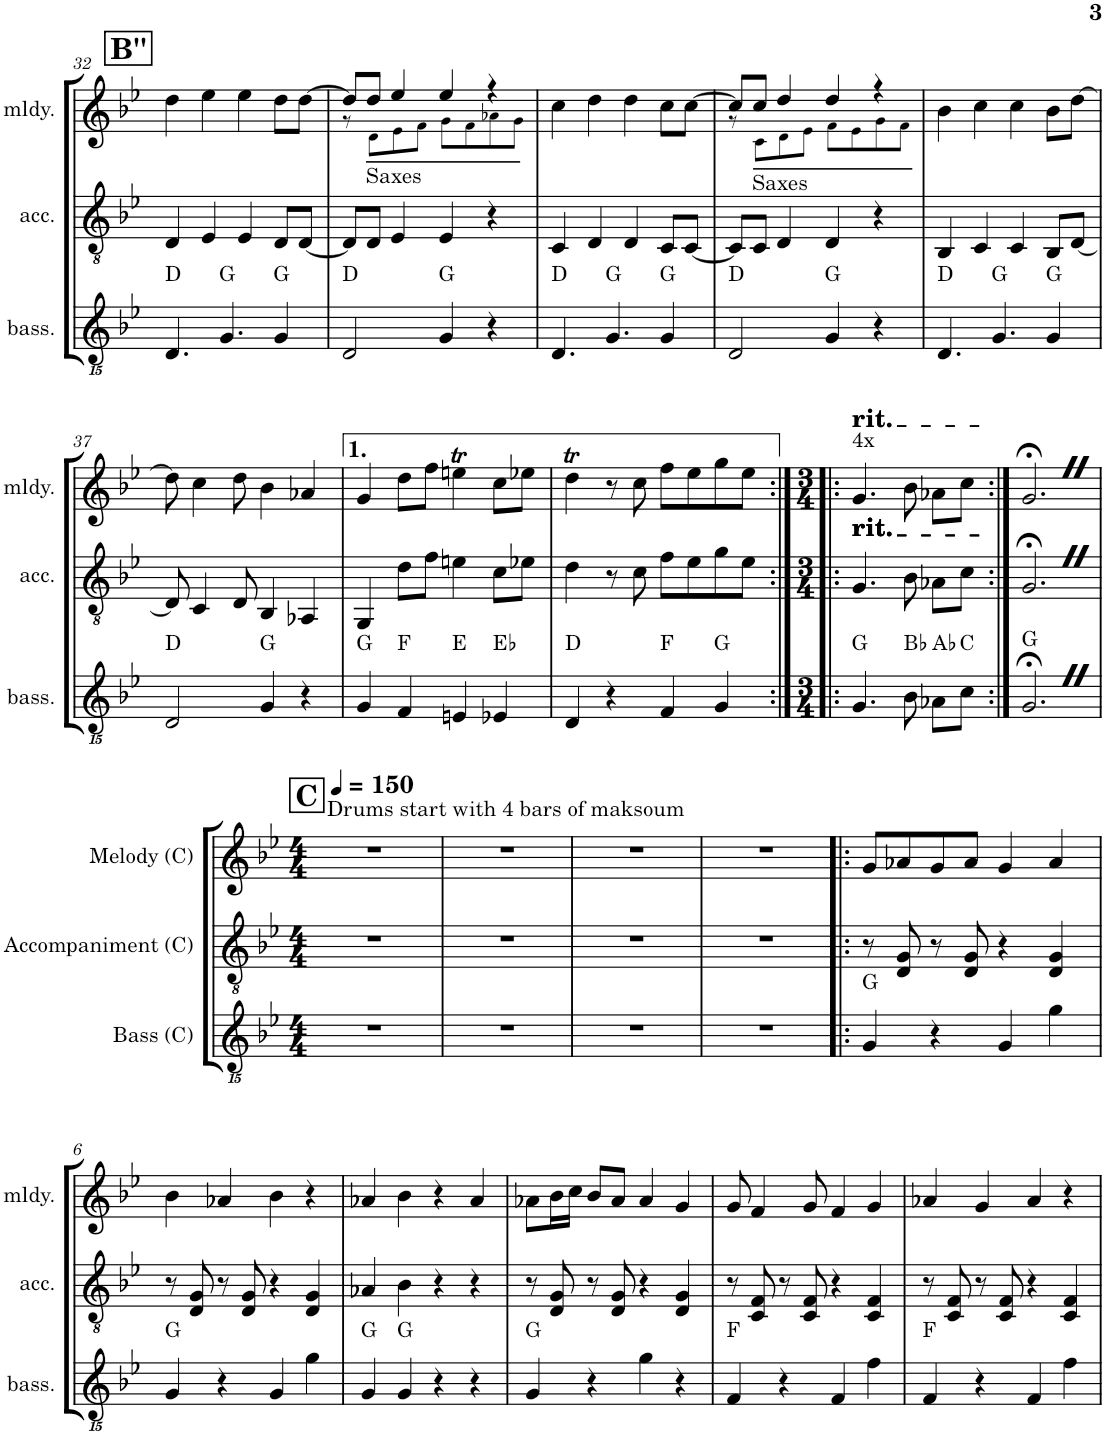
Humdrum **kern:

**kern	**harte	**kern	**kern
*part3	*part3	*part2	*part1
*staff3	*	*staff2	*staff1
*I"Bass (C)	*	*I"Accompaniment (C)	*I"Melody (C)
*I'bass.	*	*I'acc.	*I'mldy.
!!LO:PB:g=z
*clefGvv2	*	*clefGv2	*clefG2
*	*	*	*Trd1c2
*k[b-e-]	*	*k[b-e-]	*k[b-e-]
*M4/4	*	*M4/4	*M4/4
=32	=32	=32	=32
4.DD/	D:maj	4D/	4dd\
.	.	4E-/	4ee-\
4.GG/	G:maj	.	.
.	.	4E-/	4ee-\
4GG/	G:maj	8D/L	8dd\L
.	.	[8D/J	[8dd\J
=33	=33	=33	=33
*	*	*	*^
2DD/	D:maj	8D/L]	8dd/L]	8r
!	!	!	!LO:TX:b:t=Saxes	!
.	.	8D/J	8dd/J	8d!\L
.	.	4E-/	4ee-/	8e-!\
.	.	.	.	8f!\J
4GG/	G:maj	4E-/	4ee-/	8g!\L
.	.	.	.	8f!\
4r	.	4r	4r	8a-X!\
.	.	.	.	8g!\J
*	*	*	*v	*v
=34	=34	=34	=34
4.DD/	D:maj	4C/	4cc\
.	.	4D/	4dd\
4.GG/	G:maj	.	.
.	.	4D/	4dd\
4GG/	G:maj	8C/L	8cc\L
.	.	[8C/J	[8cc\J
=35	=35	=35	=35
*	*	*	*^
2DD/	D:maj	8C/L]	8cc/L]	8r
!	!	!	!LO:TX:b:t=Saxes	!
.	.	8C/J	8cc/J	8c!\L
.	.	4D/	4dd/	8d!\
.	.	.	.	8e-!\J
4GG/	G:maj	4D/	4dd/	8f!\L
.	.	.	.	8e-!\
4r	.	4r	4r	8g!\
.	.	.	.	8f!\J
*	*	*	*v	*v
=36	=36	=36	=36
4.DD/	D:maj	4BB-/	4b-\
.	.	4C/	4cc\
4.GG/	G:maj	.	.
.	.	4C/	4cc\
4GG/	G:maj	8BB-/L	8b-\L
.	.	[8D/J	[8dd\J
!!LO:LB:g=z
=37	=37	=37	=37
2DD/	D:maj	8D/]	8dd\]
.	.	4C/	4cc\
.	.	8D/	8dd\
4GG/	G:maj	4BB-/	4b-\
4r	.	4AA-X/	4a-X/
=38	=38	=38	=38
4GG/	G:maj	4GG/	4g/
4FF/	F:maj	8d\L	8dd\L
.	.	8f\J	8ff\J
4EEn/	E:maj	4en\	4eent\
4EE-X/	Eb:maj	8c\L	8cc\L
.	.	8e-X\J	8ee-X\J
=39	=39	=39	=39
4DD/	D:maj	4d\	4ddt\
4r	.	8r	8r
.	.	8c\	8cc\
4FF/	F:maj	8f\L	8ff\L
.	.	8e-\	8ee-\
4GG/	G:maj	8g\	8gg\
.	.	8e-\J	8ee-\J
=40:|!|:	=40:|!|:	=40:|!|:	=40:|!|:
*M3/4	*	*M3/4	*M3/4
4.GG/	G:maj	4.G/	4.g/
8BB-\	Bb:maj	8B-\	8b-\
8AA-X\L	Ab:maj	8A-X\L	8a-X\L
8C\J	C:maj	8c\J	8cc\J
=41:|!	=41:|!	=41:|!	=41:|!
2.GG;<Z/	G:maj	2.G;<Z/	2.g;<Z/
!!LO:LB:g=z
=1	=1	=1	=1
*M4/4	*	*M4/4	*M4/4
1r	.	1r	1r
=2	=2	=2	=2
1r	.	1r	1r
=3	=3	=3	=3
1r	.	1r	1r
=4	=4	=4	=4
1r	.	1r	1r
=5!|:	=5!|:	=5!|:	=5!|:
4GG/	G:maj	8r	8g/L
.	.	8D/ 8G/	8a-X/
4r	.	8r	8g/
.	.	8D/ 8G/	8a-/J
4GG/	.	4r	4g/
4G\	.	4D/ 4G/	4a-/
!!LO:LB:g=z
=6	=6	=6	=6
4GG/	G:maj	8r	4b-\
.	.	8D/ 8G/	.
4r	.	8r	4a-X/
.	.	8D/ 8G/	.
4GG/	.	4r	4b-\
4G\	.	4D/ 4G/	4r
=7	=7	=7	=7
4GG/	G:maj	4A-X/	4a-X/
4GG/	G:maj	4B-\	4b-\
4r	.	4r	4r
4r	.	4r	4a-/
=8	=8	=8	=8
4GG/	G:maj	8r	8a-X\L
.	.	8D/ 8G/	16b-\L
.	.	.	16cc\JJ
4r	.	8r	8b-/L
.	.	8D/ 8G/	8a-/J
4G\	.	4r	4a-/
4r	.	4D/ 4G/	4g/
=9	=9	=9	=9
4FF/	F:maj	8r	8g/
.	.	8C/ 8F/	4f/
4r	.	8r	.
.	.	8C/ 8F/	8g/
4FF/	.	4r	4f/
4F\	.	4C/ 4F/	4g/
=10	=10	=10	=10
4FF/	F:maj	8r	4a-X/
.	.	8C/ 8F/	.
4r	.	8r	4g/
.	.	8C/ 8F/	.
4FF/	.	4r	4a-/
4F\	.	4C/ 4F/	4r
=	=	=	=
*-	*-	*-	*-
